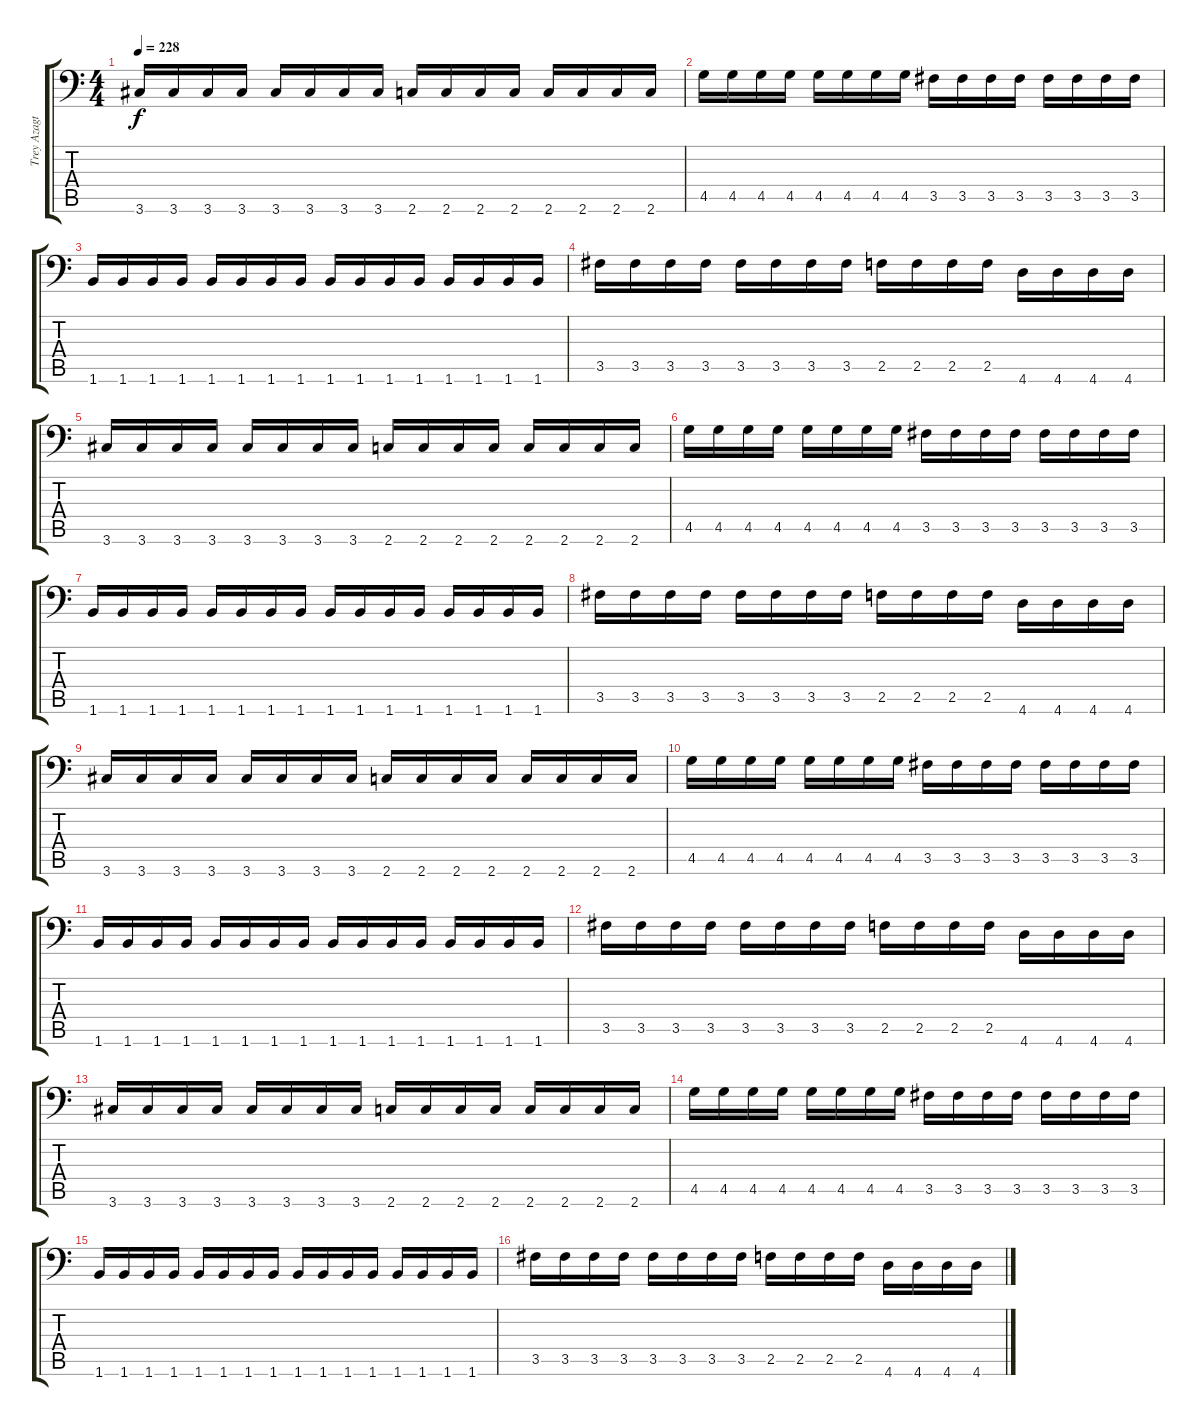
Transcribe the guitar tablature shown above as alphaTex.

\track ("Trey Azagthoth" "Trey Azagt") {instrument distortionguitar}
\staff {score tabs}
\tuning (Bb3 F3 Db3 Ab2 Eb2 Bb1) {hide}
\ts (4 4)
\tempo 228
\clef f4
\ks c
3.6.16{dy f} 3.6.16 3.6.16 3.6.16 3.6.16 3.6.16 3.6.16 3.6.16 2.6.16 2.6.16 2.6.16 2.6.16 2.6.16 2.6.16 2.6.16 2.6.16 |
4.5.16 4.5.16 4.5.16 4.5.16 4.5.16 4.5.16 4.5.16 4.5.16 3.5.16 3.5.16 3.5.16 3.5.16 3.5.16 3.5.16 3.5.16 3.5.16 |
1.6.16 1.6.16 1.6.16 1.6.16 1.6.16 1.6.16 1.6.16 1.6.16 1.6.16 1.6.16 1.6.16 1.6.16 1.6.16 1.6.16 1.6.16 1.6.16 |
3.5.16 3.5.16 3.5.16 3.5.16 3.5.16 3.5.16 3.5.16 3.5.16 2.5.16 2.5.16 2.5.16 2.5.16 4.6.16 4.6.16 4.6.16 4.6.16 |
3.6.16 3.6.16 3.6.16 3.6.16 3.6.16 3.6.16 3.6.16 3.6.16 2.6.16 2.6.16 2.6.16 2.6.16 2.6.16 2.6.16 2.6.16 2.6.16 |
4.5.16 4.5.16 4.5.16 4.5.16 4.5.16 4.5.16 4.5.16 4.5.16 3.5.16 3.5.16 3.5.16 3.5.16 3.5.16 3.5.16 3.5.16 3.5.16 |
1.6.16 1.6.16 1.6.16 1.6.16 1.6.16 1.6.16 1.6.16 1.6.16 1.6.16 1.6.16 1.6.16 1.6.16 1.6.16 1.6.16 1.6.16 1.6.16 |
3.5.16 3.5.16 3.5.16 3.5.16 3.5.16 3.5.16 3.5.16 3.5.16 2.5.16 2.5.16 2.5.16 2.5.16 4.6.16 4.6.16 4.6.16 4.6.16 |
3.6.16 3.6.16 3.6.16 3.6.16 3.6.16 3.6.16 3.6.16 3.6.16 2.6.16 2.6.16 2.6.16 2.6.16 2.6.16 2.6.16 2.6.16 2.6.16 |
4.5.16 4.5.16 4.5.16 4.5.16 4.5.16 4.5.16 4.5.16 4.5.16 3.5.16 3.5.16 3.5.16 3.5.16 3.5.16 3.5.16 3.5.16 3.5.16 |
1.6.16 1.6.16 1.6.16 1.6.16 1.6.16 1.6.16 1.6.16 1.6.16 1.6.16 1.6.16 1.6.16 1.6.16 1.6.16 1.6.16 1.6.16 1.6.16 |
3.5.16 3.5.16 3.5.16 3.5.16 3.5.16 3.5.16 3.5.16 3.5.16 2.5.16 2.5.16 2.5.16 2.5.16 4.6.16 4.6.16 4.6.16 4.6.16 |
3.6.16 3.6.16 3.6.16 3.6.16 3.6.16 3.6.16 3.6.16 3.6.16 2.6.16 2.6.16 2.6.16 2.6.16 2.6.16 2.6.16 2.6.16 2.6.16 |
4.5.16 4.5.16 4.5.16 4.5.16 4.5.16 4.5.16 4.5.16 4.5.16 3.5.16 3.5.16 3.5.16 3.5.16 3.5.16 3.5.16 3.5.16 3.5.16 |
1.6.16 1.6.16 1.6.16 1.6.16 1.6.16 1.6.16 1.6.16 1.6.16 1.6.16 1.6.16 1.6.16 1.6.16 1.6.16 1.6.16 1.6.16 1.6.16 |
3.5.16 3.5.16 3.5.16 3.5.16 3.5.16 3.5.16 3.5.16 3.5.16 2.5.16 2.5.16 2.5.16 2.5.16 4.6.16 4.6.16 4.6.16 4.6.16
